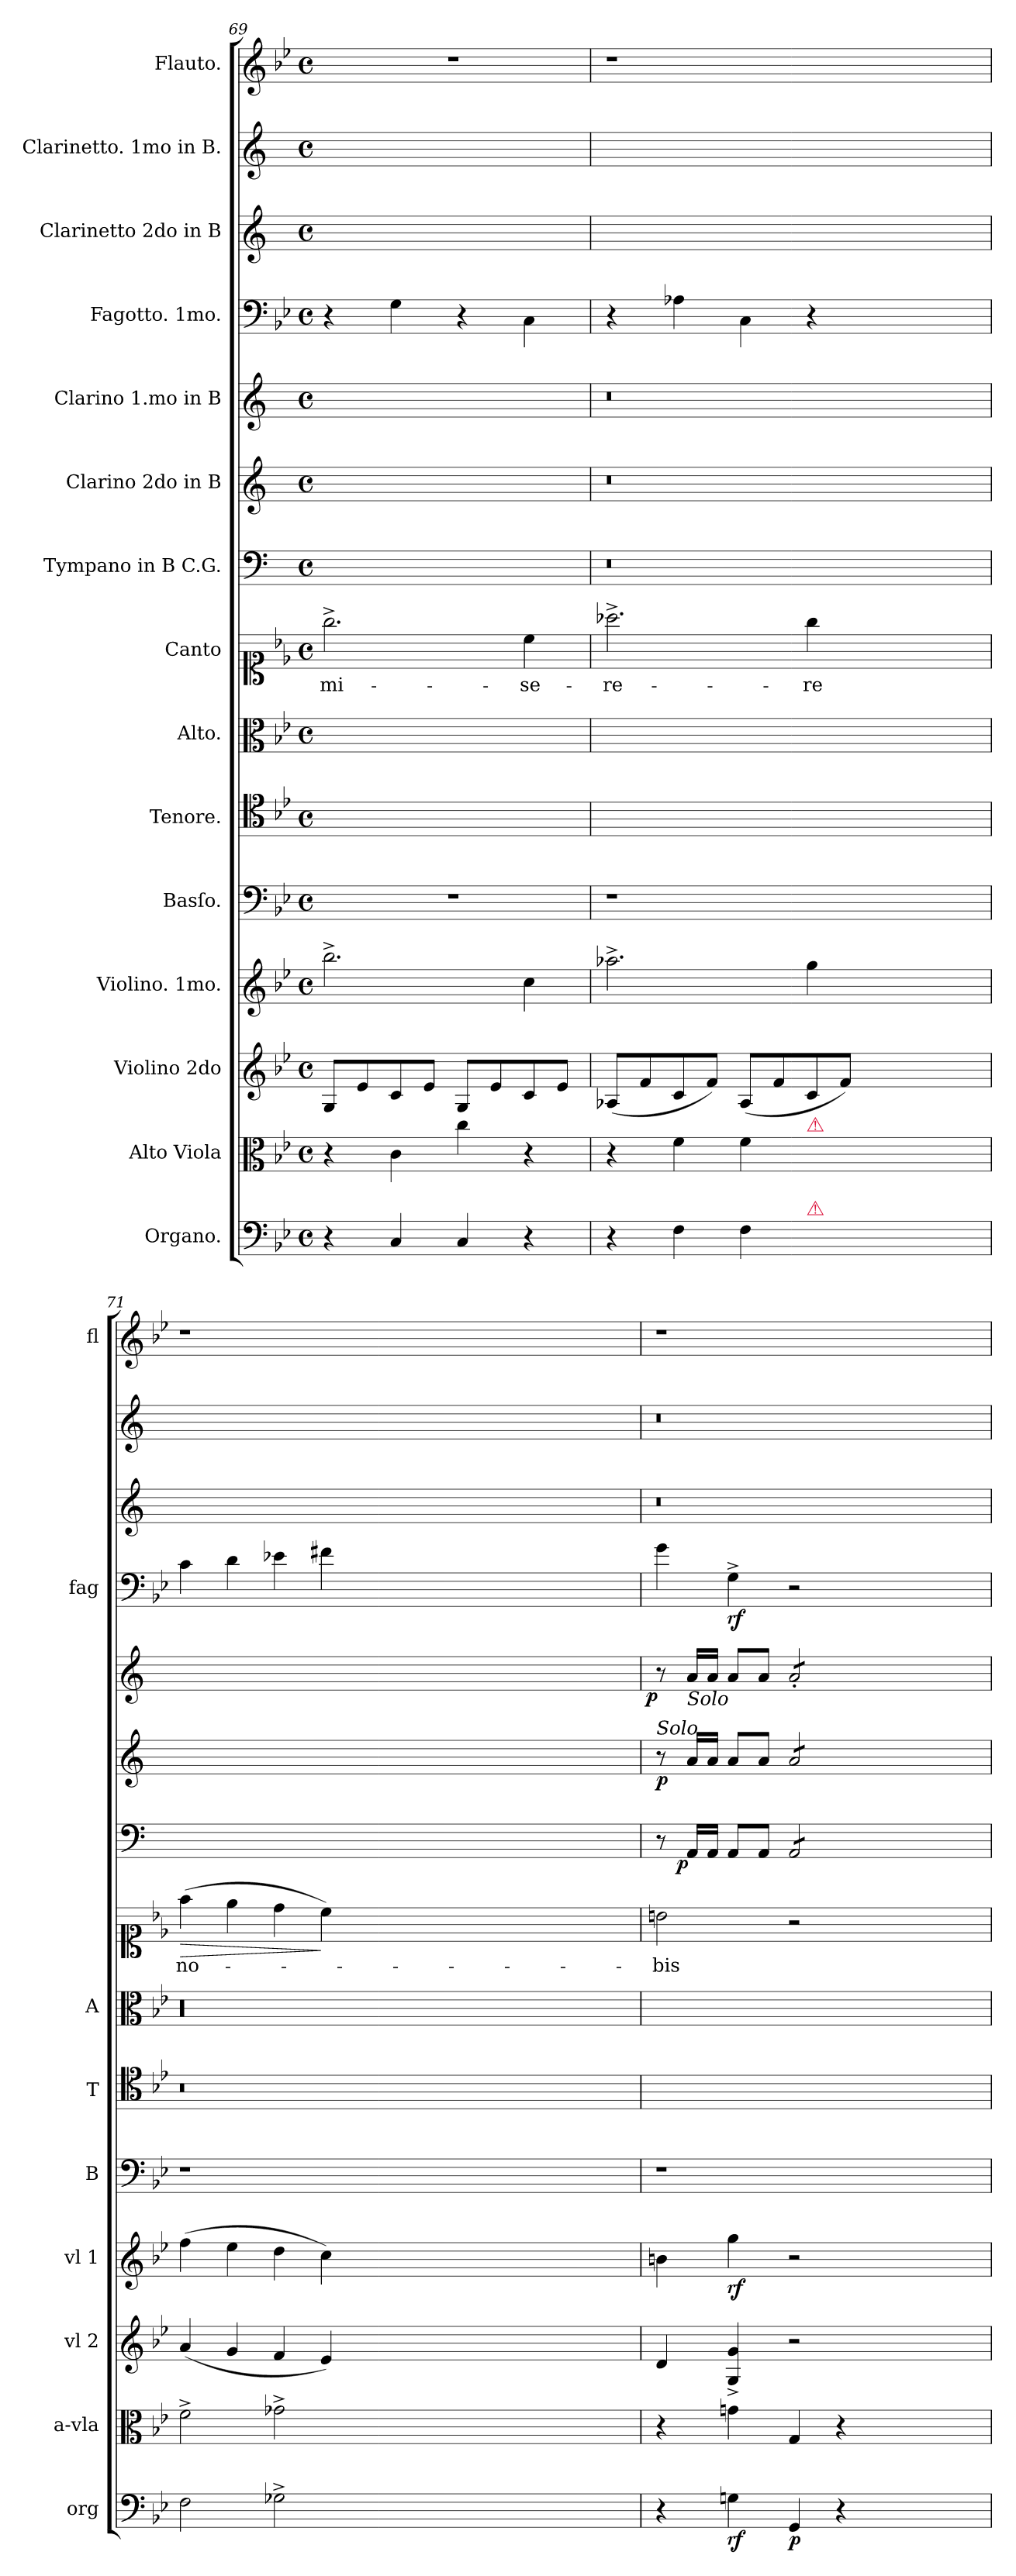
**kern	**dynam	**kern	**kern	**kern	**dynam	**kern	**kern	**kern	**kern	**text	**dynam	**kern	**dynam	**kern	**dynam	**kern	**dynam	**kern	**dynam	**kern	**kern	**kern
*part15	*part15	*part14	*part13	*part12	*part12	*part11	*part10	*part9	*part8	*part8	*part8	*part7	*part7	*part6	*part6	*part5	*part5	*part4	*part4	*part3	*part2	*part1
*staff15	*staff15	*staff14	*staff13	*staff12	*staff12	*staff11	*staff10	*staff9	*staff8	*staff8	*staff8	*staff7	*staff7	*staff6	*staff6	*staff5	*staff5	*staff4	*staff4	*staff3	*staff2	*staff1
*I"Organo.	*	*I"Alto Viola	*I"Violino 2do	*I"Violino. 1mo.	*	*I"Basſo.	*I"Tenore.	*I"Alto.	*I"Canto	*	*	*I"Tympano in B C.G.	*	*I"Clarino 2do in B	*	*I"Clarino 1.mo in B	*	*I"Fagotto. 1mo.	*	*I"Clarinetto 2do in B	*I"Clarinetto. 1mo in B.	*I"Flauto.
*I'org	*	*I'a-vla	*I'vl 2	*I'vl 1	*	*I'B	*I'T	*I'A	*	*	*	*	*	*	*	*	*	*I'fag	*	*	*	*I'fl
*clefF4	*	*clefC3	*clefG2	*clefG2	*	*clefF4	*clefC4	*clefC3	*clefC1	*	*	*clefF4	*	*clefG2	*	*clefG2	*	*clefF4	*	*clefG2	*clefG2	*clefG2
*	*	*	*	*	*	*	*	*	*	*	*	*ITrd1c2	*	*ITrd1c2	*	*ITrd1c2	*	*	*	*ITrd1c2	*ITrd1c2	*
*k[b-e-]	*	*k[b-e-]	*k[b-e-]	*k[b-e-]	*	*k[b-e-]	*k[b-e-]	*k[b-e-]	*k[b-e-]	*	*	*k[b-e-]	*	*k[b-e-]	*	*k[b-e-]	*	*k[b-e-]	*	*k[b-e-]	*k[b-e-]	*k[b-e-]
*B-:	*	*B-:	*B-:	*B-:	*	*B-:	*B-:	*B-:	*B-:	*	*	*B-:	*	*B-:	*	*B-:	*	*B-:	*	*B-:	*B-:	*B-:
*M4/4	*	*M4/4	*M4/4	*M4/4	*	*M4/4	*M4/4	*M4/4	*M4/4	*	*	*M4/4	*	*M4/4	*	*M4/4	*	*M4/4	*	*M4/4	*M4/4	*M4/4
*met(c)	*	*met(c)	*met(c)	*met(c)	*	*met(c)	*met(c)	*met(c)	*met(c)	*	*	*met(c)	*	*met(c)	*	*met(c)	*	*met(c)	*	*met(c)	*met(c)	*met(c)
=69	=69	=69	=69	=69	=69	=69	=69	=69	=69	=69	=69	=69	=69	=69	=69	=69	=69	=69	=69	=69	=69	=69
4r	.	4r	8G/L	2.bb-^\	.	1r	1ryy	1ryy	2.gg^\	mi-	.	1ryy	.	1ryy	.	1ryy	.	4r	.	1ryy	1ryy	1r
.	.	.	8e-/	.	.	.	.	.	.	.	.	.	.	.	.	.	.	.	.	.	.	.
4C/	.	4c\	8c/	.	.	.	.	.	.	.	.	.	.	.	.	.	.	4G\	.	.	.	.
.	.	.	8e-/J	.	.	.	.	.	.	.	.	.	.	.	.	.	.	.	.	.	.	.
4C/	.	4cc\	8G/L	.	.	.	.	.	.	.	.	.	.	.	.	.	.	4r	.	.	.	.
.	.	.	8e-/	.	.	.	.	.	.	.	.	.	.	.	.	.	.	.	.	.	.	.
4r	.	4r	8c/	4cc\	.	.	.	.	4cc\	-se-	.	.	.	.	.	.	.	4C\	.	.	.	.
.	.	.	8e-/J	.	.	.	.	.	.	.	.	.	.	.	.	.	.	.	.	.	.	.
=70	=70	=70	=70	=70	=70	=70	=70	=70	=70	=70	=70	=70	=70	=70	=70	=70	=70	=70	=70	=70	=70	=70
4r	.	4r	(8A-X/L	2.aa-X^\	.	1r	0ryy	0ryy	2.aa-X^\	-re-	.	0r	.	0r	.	0r	.	4r	.	0ryy	0ryy	1r
.	.	.	8f/	.	.	.	.	.	.	.	.	.	.	.	.	.	.	.	.	.	.	.
4F\	.	4f\	8c/	.	.	.	.	.	.	.	.	.	.	.	.	.	.	4A-X\	.	.	.	.
.	.	.	8f/J)	.	.	.	.	.	.	.	.	.	.	.	.	.	.	.	.	.	.	.
4F\	.	4f\	(8A-/L	.	.	.	.	.	.	.	.	.	.	.	.	.	.	4C\	.	.	.	.
.	.	.	8f/	.	.	.	.	.	.	.	.	.	.	.	.	.	.	.	.	.	.	.
!	!	!LO:TX:a:color=crimson:t=⚠	!	!	!	!	!	!	!	!	!	!	!	!	!	!	!	!	!	!	!	!
!LO:TX:a:color=crimson:t=⚠	!	!	!	!	!	!	!	!	!	!	!	!	!	!	!	!	!	!	!	!	!	!
4ryy	.	4ryy	8c/	4gg\	.	.	.	.	4gg\	-re	.	.	.	.	.	.	.	4r	.	.	.	.
.	.	.	8f/J)	.	.	.	.	.	.	.	.	.	.	.	.	.	.	.	.	.	.	.
1ryy	.	1ryy	1ryy	1ryy	.	1ryy	.	.	1ryy	.	.	.	.	.	.	.	.	1ryy	.	.	.	1ryy
=71	=71	=71	=71	=71	=71	=71	=71	=71	=71	=71	=71	=71	=71	=71	=71	=71	=71	=71	=71	=71	=71	=71
!	!	!	!	!	!	!	!	!	!	!	!LO:HP:b	!	!	!	!	!	!	!	!	!	!	!
2F\	.	2f^\	(4a/	(4ff\	.	1r	0r	00r	(4ff\	no-	>	00ryy	.	00ryy	.	00ryy	.	4c\	.	00ryy	00ryy	1r
.	.	.	4g/	4ee-\	.	.	.	.	4ee-\	.	.	.	.	.	.	.	.	4d\	.	.	.	.
2G-X^<\	.	2g-X^\	4f/	4dd\	.	.	.	.	4dd\	.	.	.	.	.	.	.	.	4e-X\	.	.	.	.
.	.	.	4e-/)	4cc\)	.	.	.	.	4cc\)	.	]	.	.	.	.	.	.	4f#X\	.	.	.	.
0.ryy	.	0.ryy	0.ryy	0.ryy	.	0.ryy	.	.	0.ryy	.	.	.	.	.	.	.	.	0.ryy	.	.	.	0.ryy
.	.	.	.	.	.	.	0ryy	.	.	.	.	.	.	.	.	.	.	.	.	.	.	.
=72	=72	=72	=72	=72	=72	=72	=72	=72	=72	=72	=72	=72	=72	=72	=72	=72	=72	=72	=72	=72	=72	=72
!	!	!	!	!	!	!	!	!	!	!	!	!	!	!LO:TX:a:i:t=Solo	!	!	!	!	!	!	!	!
!	!	!	!	!	!	!	!	!	!	!	!	!	!	!	!	!	!LO:DY:rj	!	!	!	!	!
4r	.	4r	4d/	4bn\	.	1r	0ryy	0ryy	2bn\	-bis	.	8r	.	8r	p	8r	p	4g\	.	0r	0r	1r
!	!	!	!	!	!	!	!	!	!	!	!	!	!	!	!	!LO:TX:b:i:t=Solo	!	!	!	!	!	!
!	!	!	!	!	!	!	!	!	!	!	!	!	!LO:DY:rj	!	!	!	!	!	!	!	!	!
.	.	.	.	.	.	.	.	.	.	.	.	16GG/LL	p.	16g/LL	.	16g/LL	.	.	.	.	.	.
.	.	.	.	.	.	.	.	.	.	.	.	16GG/JJ	.	16g/JJ	.	16g/JJ	.	.	.	.	.	.
4Gn\	rf	4gn\	4G^>/ 4g^>/	4gg\	rf	.	.	.	.	.	.	8GG/L	.	8g/L	.	8g/L	.	4G^\	rf	.	.	.
.	.	.	.	.	.	.	.	.	.	.	.	8GG/J	.	8g/J	.	8g/J	.	.	.	.	.	.
!	!	!	!	!	!	!	!	!	!	!	!	!	!	!	!	!LO:TX:b:t=....	!	!	!	!	!	!
*	*	*	*	*	*	*	*	*	*	*	*	*tremolo	*	*	*	*	*	*	*	*	*	*
*	*	*	*	*	*	*	*	*	*	*	*	*	*	*tremolo	*	*	*	*	*	*	*	*
*	*	*	*	*	*	*	*	*	*	*	*	*	*	*	*	*tremolo	*	*	*	*	*	*
4GG/	p	4G/	2r	2r	.	.	.	.	2r	.	.	8GG/L	.	8g/L	.	8g'/L	.	2r	.	.	.	.
.	.	.	.	.	.	.	.	.	.	.	.	8GG/	.	8g/	.	8g'/	.	.	.	.	.	.
4r	.	4r	.	.	.	.	.	.	.	.	.	8GG/	.	8g/	.	8g'/	.	.	.	.	.	.
.	.	.	.	.	.	.	.	.	.	.	.	8GG/J	.	8g/J	.	8g'/J	.	.	.	.	.	.
*	*	*	*	*	*	*	*	*	*	*	*	*	*	*	*	*Xtremolo	*	*	*	*	*	*
*	*	*	*	*	*	*	*	*	*	*	*	*	*	*Xtremolo	*	*	*	*	*	*	*	*
*	*	*	*	*	*	*	*	*	*	*	*	*Xtremolo	*	*	*	*	*	*	*	*	*	*
1ryy	.	1ryy	1ryy	1ryy	.	1ryy	.	.	1ryy	.	.	1ryy	.	1ryy	.	1ryy	.	1ryy	.	.	.	1ryy
=	=	=	=	=	=	=	=	=	=	=	=	=	=	=	=	=	=	=	=	=	=	=
*-	*-	*-	*-	*-	*-	*-	*-	*-	*-	*-	*-	*-	*-	*-	*-	*-	*-	*-	*-	*-	*-	*-
